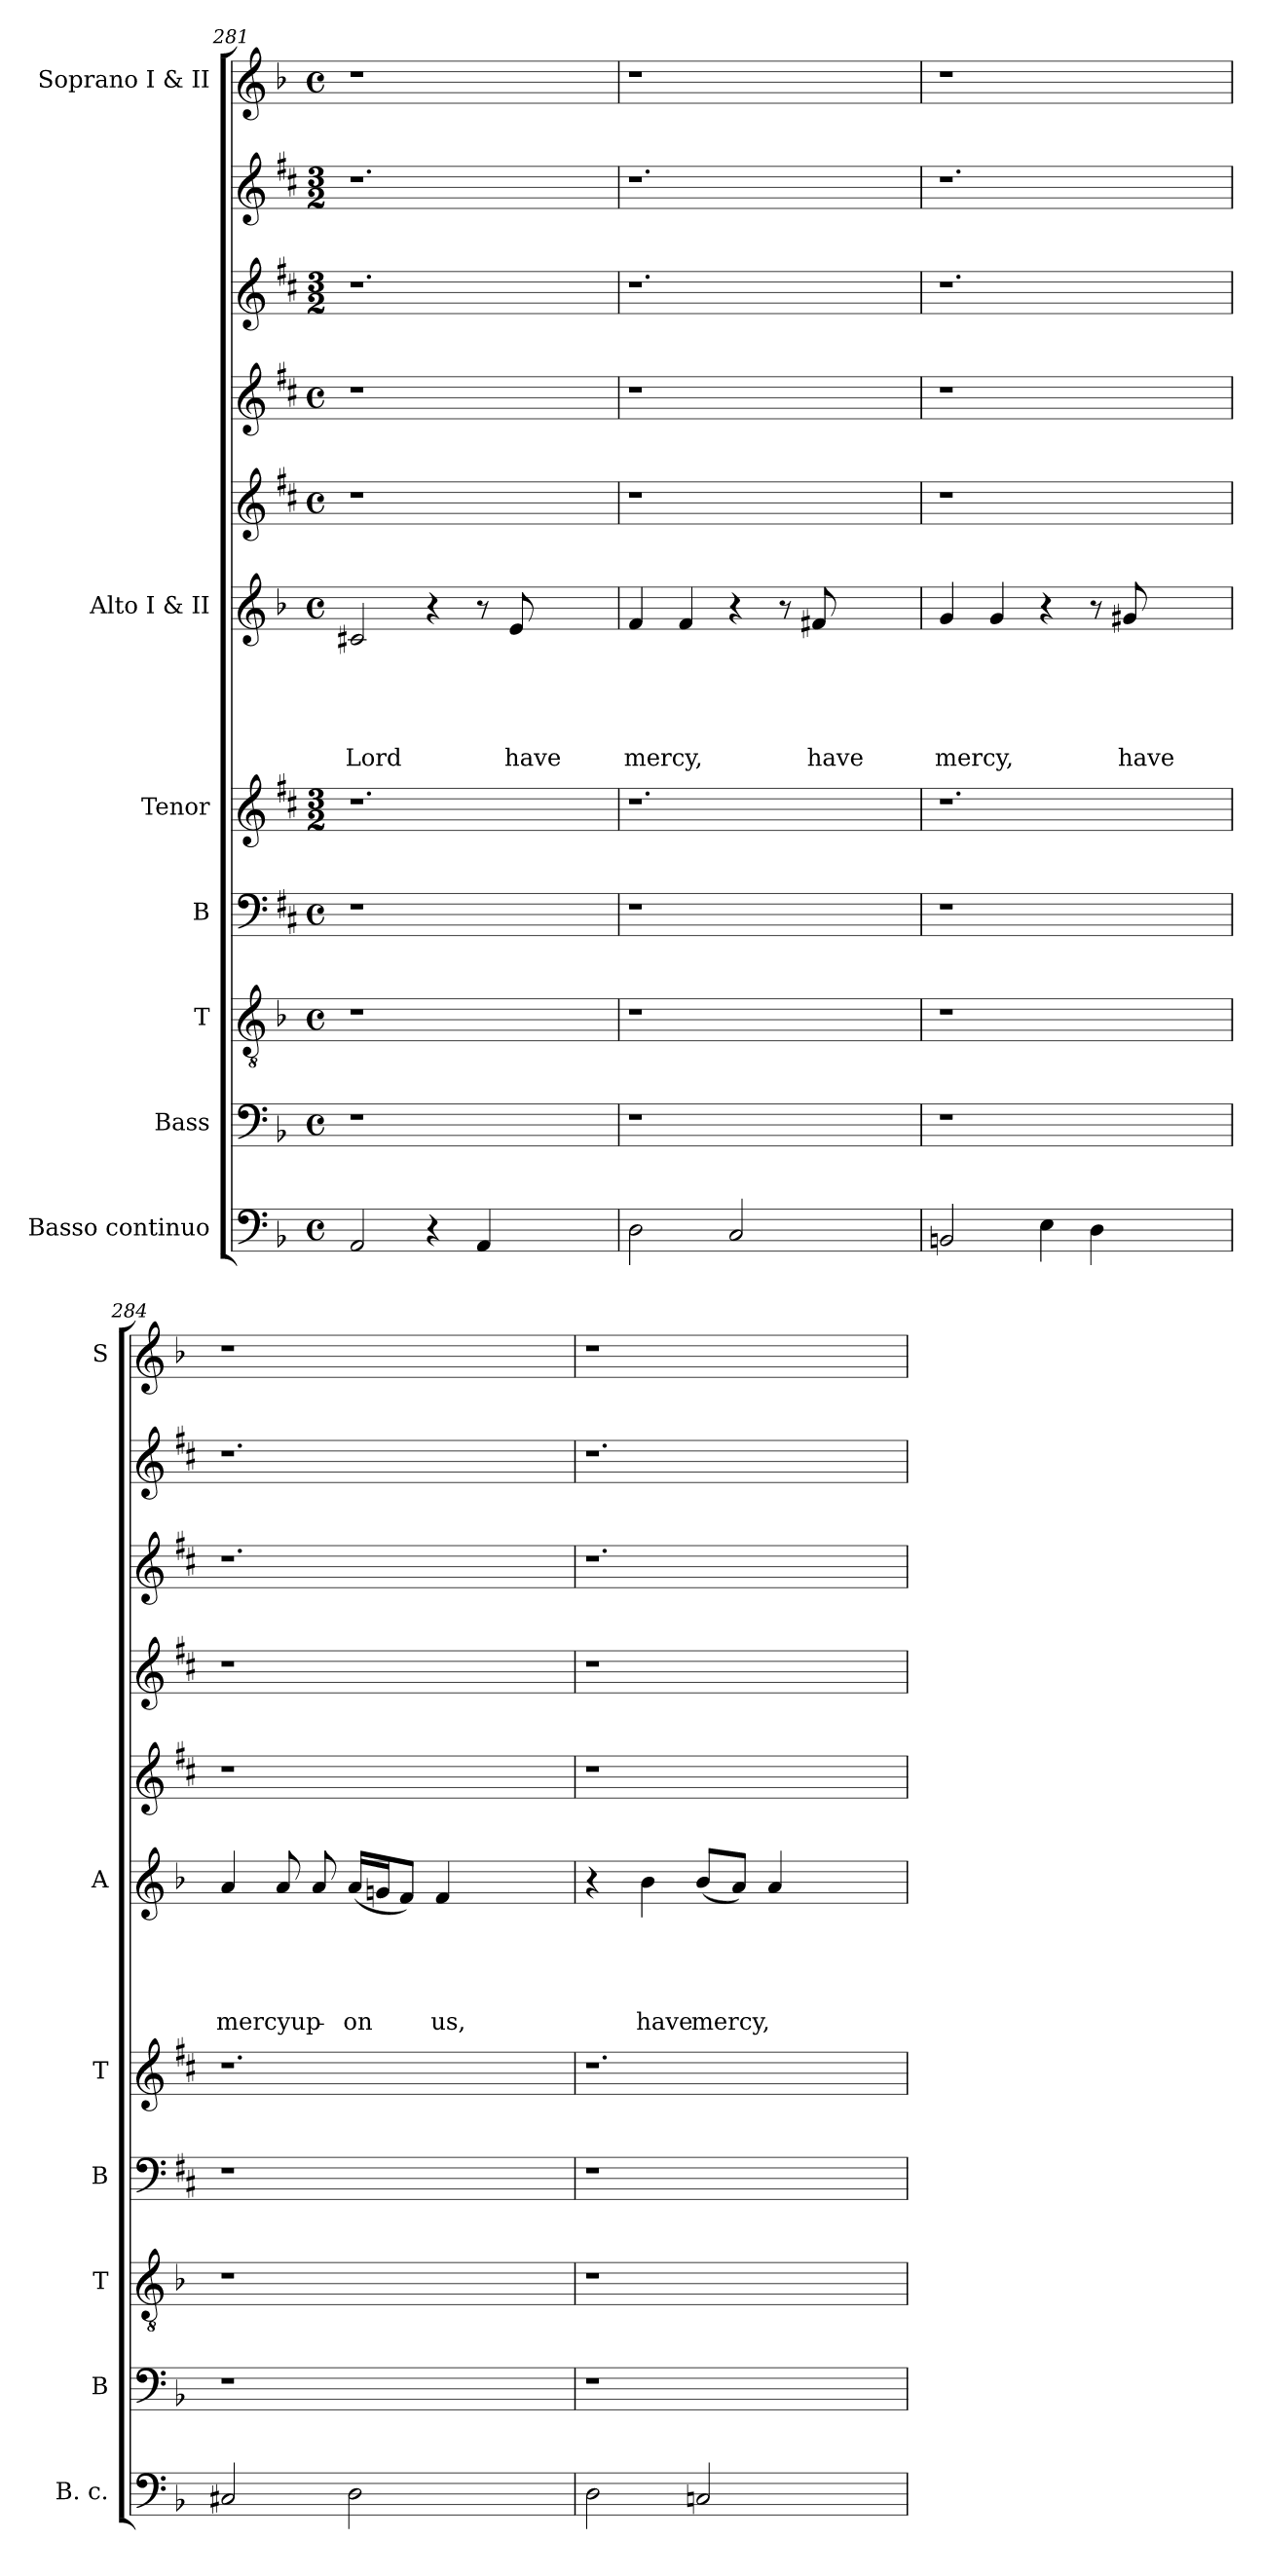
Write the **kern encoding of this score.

**kern	**kern	**kern	**kern	**kern	**kern	**text	**text	**text	**text	**text	**kern	**kern	**kern	**kern	**kern
*part11	*part10	*part9	*part8	*part7	*part6	*part6	*part6	*part6	*part6	*part6	*part5	*part4	*part3	*part2	*part1
*staff11	*staff10	*staff9	*staff8	*staff7	*staff6	*staff6	*staff6	*staff6	*staff6	*staff6	*staff5	*staff4	*staff3	*staff2	*staff1
*I"Basso continuo	*I"Bass	*I"T	*I"B	*I"Tenor	*I"Alto I & II	*	*	*	*	*	*	*	*	*	*I"Soprano I & II
*I'B. c.	*I'B	*I'T	*I'B	*I'T	*I'A	*	*	*	*	*	*	*	*	*	*I'S
*clefF4	*clefF4	*clefGv2	*clefF4	*clefG2	*clefG2	*	*	*	*	*	*clefG2	*clefG2	*clefG2	*clefG2	*clefG2
*ITrd7c12	*	*	*	*	*	*	*	*	*	*	*	*	*	*	*
*k[b-]	*k[b-]	*k[b-]	*k[f#c#]	*k[f#c#]	*k[b-]	*	*	*	*	*	*k[f#c#]	*k[f#c#]	*k[f#c#]	*k[f#c#]	*k[b-]
*F:	*F:	*F:	*D:	*D:	*F:	*	*	*	*	*	*D:	*D:	*D:	*D:	*F:
*M4/4	*M4/4	*M4/4	*M4/4	*M3/2	*M4/4	*	*	*	*	*	*M4/4	*M4/4	*M3/2	*M3/2	*M4/4
*met(c)	*met(c)	*met(c)	*met(c)	*	*met(c)	*	*	*	*	*	*met(c)	*met(c)	*	*	*met(c)
=281	=281	=281	=281	=281	=281	=281	=281	=281	=281	=281	=281	=281	=281	=281	=281
!	!	!	!	!	!	!	!	!	!	!LO:LY:b	!	!	!	!	!
2AAA/	1r	1r	1r	1.r	2c#X/	.	.	.	.	Lord	1r	1r	1.r	1.r	1r
4r	.	.	.	.	4r	.	.	.	.	.	.	.	.	.	.
4AAA/	.	.	.	.	8r	.	.	.	.	.	.	.	.	.	.
!	!	!	!	!	!	!	!	!	!	!LO:LY:b	!	!	!	!	!
.	.	.	.	.	8e/	.	.	.	.	have	.	.	.	.	.
2ryy	2ryy	2ryy	2ryy	.	2ryy	.	.	.	.	.	2ryy	2ryy	.	.	2ryy
=282	=282	=282	=282	=282	=282	=282	=282	=282	=282	=282	=282	=282	=282	=282	=282
!	!	!	!	!	!	!	!	!	!	!LO:LY:b	!	!	!	!	!
2DD\	1r	1r	1r	1.r	4f/	.	.	.	.	mercy,	1r	1r	1.r	1.r	1r
.	.	.	.	.	4f/	.	.	.	.	.	.	.	.	.	.
2CC/	.	.	.	.	4r	.	.	.	.	.	.	.	.	.	.
.	.	.	.	.	8r	.	.	.	.	.	.	.	.	.	.
!	!	!	!	!	!	!	!	!	!	!LO:LY:b	!	!	!	!	!
.	.	.	.	.	8f#X/	.	.	.	.	have	.	.	.	.	.
2ryy	2ryy	2ryy	2ryy	.	2ryy	.	.	.	.	.	2ryy	2ryy	.	.	2ryy
!!LO:LB:g=z
=283	=283	=283	=283	=283	=283	=283	=283	=283	=283	=283	=283	=283	=283	=283	=283
!	!	!	!	!	!	!	!	!	!	!LO:LY:b	!	!	!	!	!
2BBBn/	1r	1r	1r	1.r	4g/	.	.	.	.	mercy,	1r	1r	1.r	1.r	1r
.	.	.	.	.	4g/	.	.	.	.	.	.	.	.	.	.
4EE\	.	.	.	.	4r	.	.	.	.	.	.	.	.	.	.
4DD\	.	.	.	.	8r	.	.	.	.	.	.	.	.	.	.
!	!	!	!	!	!	!	!	!	!	!LO:LY:b	!	!	!	!	!
.	.	.	.	.	8g#X/	.	.	.	.	have	.	.	.	.	.
2ryy	2ryy	2ryy	2ryy	.	2ryy	.	.	.	.	.	2ryy	2ryy	.	.	2ryy
=284	=284	=284	=284	=284	=284	=284	=284	=284	=284	=284	=284	=284	=284	=284	=284
!	!	!	!	!	!	!	!	!	!	!LO:LY:b	!	!	!	!	!
2CC#X/	1r	1r	1r	1.r	4a/	.	.	.	.	mercyup-	1r	1r	1.r	1.r	1r
.	.	.	.	.	8a/	.	.	.	.	.	.	.	.	.	.
.	.	.	.	.	8a/	.	.	.	.	.	.	.	.	.	.
!	!	!	!	!	!	!	!	!	!	!LO:LY:b	!	!	!	!	!
2DD\	.	.	.	.	(<16a/LL	.	.	.	.	-on	.	.	.	.	.
.	.	.	.	.	16gn/J	.	.	.	.	.	.	.	.	.	.
.	.	.	.	.	8f/J)	.	.	.	.	.	.	.	.	.	.
!	!	!	!	!	!	!	!	!	!	!LO:LY:b	!	!	!	!	!
.	.	.	.	.	4f/	.	.	.	.	us,	.	.	.	.	.
2ryy	2ryy	2ryy	2ryy	.	2ryy	.	.	.	.	.	2ryy	2ryy	.	.	2ryy
=285	=285	=285	=285	=285	=285	=285	=285	=285	=285	=285	=285	=285	=285	=285	=285
2DD\	1r	1r	1r	1.r	4r	.	.	.	.	.	1r	1r	1.r	1.r	1r
!	!	!	!	!	!	!	!	!	!	!LO:LY:b	!	!	!	!	!
.	.	.	.	.	4b-\	.	.	.	.	have	.	.	.	.	.
!	!	!	!	!	!	!	!	!	!	!LO:LY:b	!	!	!	!	!
2CCn/	.	.	.	.	(<8b-/L	.	.	.	.	mercy,	.	.	.	.	.
.	.	.	.	.	8a/J)	.	.	.	.	.	.	.	.	.	.
.	.	.	.	.	4a/	.	.	.	.	.	.	.	.	.	.
2ryy	2ryy	2ryy	2ryy	.	2ryy	.	.	.	.	.	2ryy	2ryy	.	.	2ryy
=	=	=	=	=	=	=	=	=	=	=	=	=	=	=	=
*-	*-	*-	*-	*-	*-	*-	*-	*-	*-	*-	*-	*-	*-	*-	*-
